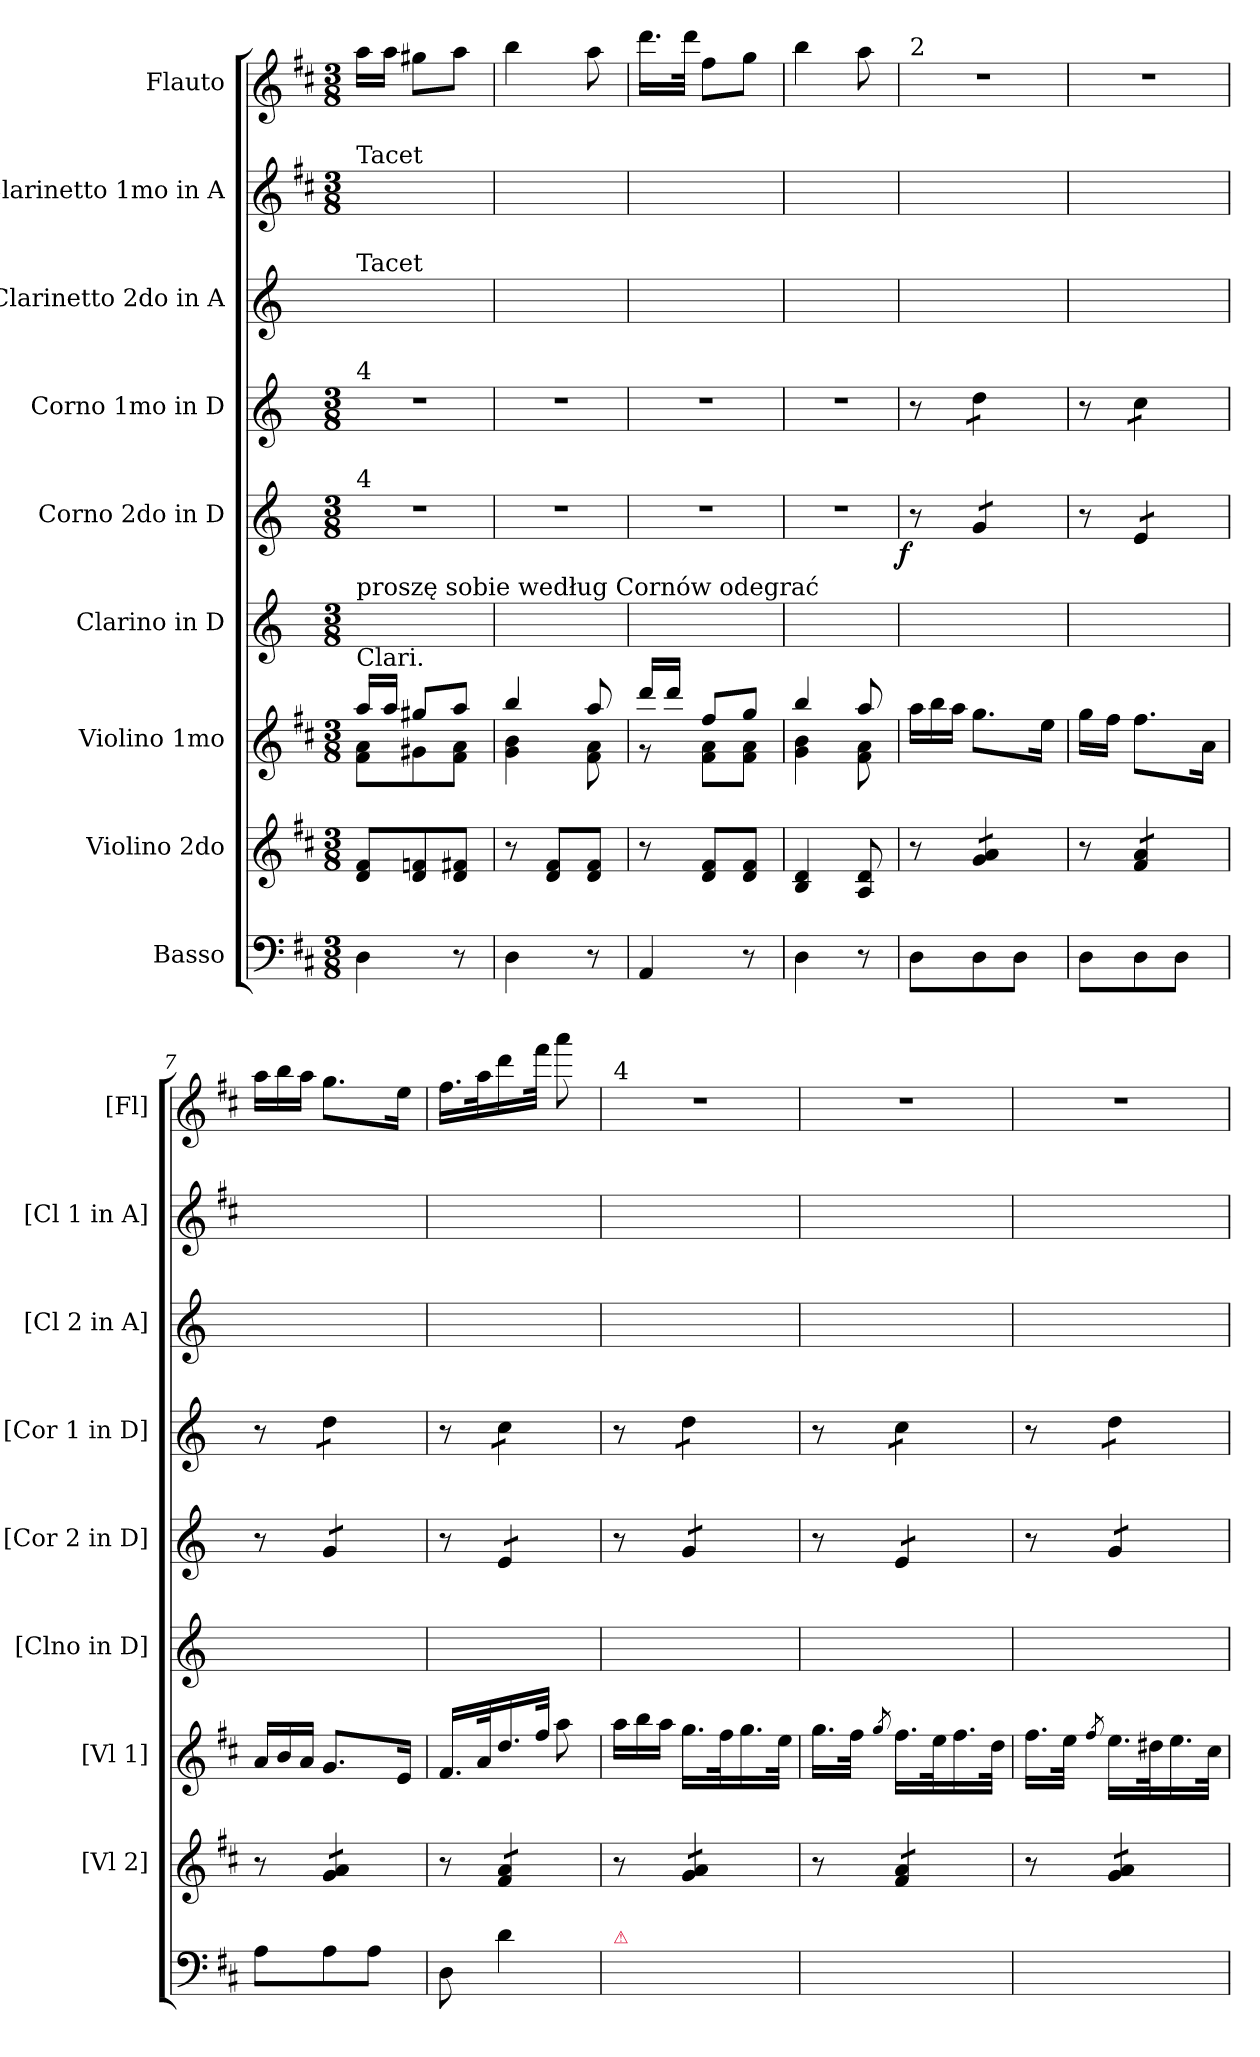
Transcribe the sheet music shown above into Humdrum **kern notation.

**kern	**kern	**kern	**kern	**kern	**dynam	**kern	**kern	**kern	**kern
*part9	*part8	*part7	*part6	*part5	*part5	*part4	*part3	*part2	*part1
*staff9	*staff8	*staff7	*staff6	*staff5	*staff5	*staff4	*staff3	*staff2	*staff1
*I"Basso	*I"Violino 2do	*I"Violino 1mo	*I"Clarino in D	*I"Corno 2do in D	*	*I"Corno 1mo in D	*I"Clarinetto 2do in A	*I"Clarinetto 1mo in A	*I"Flauto
*	*I'[Vl 2]	*I'[Vl 1]	*I'[Clno in D]	*I'[Cor 2 in D]	*	*I'[Cor 1 in D]	*I'[Cl 2 in A]	*I'[Cl 1 in A]	*I'[Fl]
*clefF4	*clefG2	*clefG2	*clefG2	*clefG2	*	*clefG2	*clefG2	*clefG2	*clefG2
*	*	*	*ITrd-1c-2	*ITrd6c10	*	*ITrd6c10	*ITrd2c3	*	*
*k[f#c#]	*k[f#c#]	*k[f#c#]	*k[f#c#]	*k[f#c#]	*	*k[f#c#]	*	*k[f#c#]	*k[f#c#]
*D:	*D:	*D:	*D:	*D:	*	*D:	*	*D:	*D:
*M3/8	*M3/8	*M3/8	*M3/8	*M3/8	*	*M3/8	*	*M3/8	*M3/8
=1	=1	=1	=1	=1	=1	=1	=1	=1	=1
*	*	*^	*	*	*	*	*	*	*
!	!	!	!	!	!	!	!	!	!LO:TX:a:t=Tacet	!
!	!	!	!	!	!	!	!	!LO:TX:a:t=Tacet	!	!
!	!	!	!	!	!	!	!LO:TX:a:t=4	!	!	!
!	!	!	!	!	!LO:TX:a:t=4	!	!	!	!	!
!	!	!	!	!LO:TX:a:t=proszę sobie według Cornów odegrać	!	!	!	!	!	!
!	!	!LO:TX:a:t=Clari.	!	!	!	!	!	!	!	!
4D\	8d/ 8f#/L	16aa/LL	8f#\ 8a\L	4.ryy	4.r	.	4.r	4.ryy	4.ryy	16aa\LL
.	.	16aa/JJ	.	.	.	.	.	.	.	16aa\JJ
.	8d/ 8fn/	8gg#X/L	8g#X\	.	.	.	.	.	.	8gg#X\L
8r	8d/ 8f#X/J	8aa/J	8f#\ 8a\J	.	.	.	.	.	.	8aa\J
=2	=2	=2	=2	=2	=2	=2	=2	=2	=2	=2
4D\	8r	4bb/	4g\ 4b\	4.ryy	4.r	.	4.r	4.ryy	4.ryy	4bb\
.	8d/ 8f#/L	.	.	.	.	.	.	.	.	.
8r	8d/ 8f#/J	8aa/	8f#\ 8a\	.	.	.	.	.	.	8aa\
=3	=3	=3	=3	=3	=3	=3	=3	=3	=3	=3
4AA/	8r	16ddd/LL	8r	4.ryy	4.r	.	4.r	4.ryy	4.ryy	16.ddd\LL
.	.	16ddd/JJ	.	.	.	.	.	.	.	.
.	.	.	.	.	.	.	.	.	.	32ddd\JJk
.	8d/ 8f#/L	8ff#/L	8f#\ 8a\L	.	.	.	.	.	.	8ff#\L
8r	8d/ 8f#/J	8gg/J	8f#\ 8a\J	.	.	.	.	.	.	8gg\J
=4	=4	=4	=4	=4	=4	=4	=4	=4	=4	=4
4D\	4B/ 4d/	4bb/	4g\ 4b\	4.ryy	4.r	.	4.r	4.ryy	4.ryy	4bb\
8r	8A/ 8d/	8aa/	8f#\ 8a\	.	.	.	.	.	.	8aa\
*	*	*v	*v	*	*	*	*	*	*	*
=5	=5	=5	=5	=5	=5	=5	=5	=5	=5
*	*	*Xtuplet	*	*	*	*	*	*	*
*	*	*^	*	*	*	*	*	*	*
!	!	!	!	!	!	!	!	!	!	!LO:TX:a:t=2
!	!	!	!	!	!	!LO:DY:rj	!	!	!	!
*	*	*v	*v	*	*	*	*	*	*	*
8D\L	8r	24aa\LL	4.ryy	8r	f	8r	4.ryy	4.ryy	4.r
.	.	24bb\	.	.	.	.	.	.	.
.	.	24aa\JJ	.	.	.	.	.	.	.
*	*tremolo	*	*	*	*	*	*	*	*
*	*	*	*	*tremolo	*	*	*	*	*
*	*	*	*	*	*	*tremolo	*	*	*
8D\	8g/ 8a/L	8.gg\L	.	8A/L	.	8e\L	.	.	.
8D\J	8g/ 8a/J	.	.	8A/J	.	8e\J	.	.	.
.	.	16ee\Jk	.	.	.	.	.	.	.
=6	=6	=6	=6	=6	=6	=6	=6	=6	=6
8D\L	8r	16gg\LL	4.ryy	8r	.	8r	4.ryy	4.ryy	4.r
.	.	16ff#\JJ	.	.	.	.	.	.	.
8D\	8f#/ 8a/L	8.ff#\L	.	8F#/L	.	8d\L	.	.	.
8D\J	8f#/ 8a/J	.	.	8F#/J	.	8d\J	.	.	.
.	.	16a\Jk	.	.	.	.	.	.	.
=7	=7	=7	=7	=7	=7	=7	=7	=7	=7
*	*	*	*	*	*	*	*	*	*Xtuplet
8A\L	8r	24a/LL	4.ryy	8r	.	8r	4.ryy	4.ryy	24aa\LL
.	.	24b/	.	.	.	.	.	.	24bb\
.	.	24a/JJ	.	.	.	.	.	.	24aa\JJ
8A\	8g/ 8a/L	8.g/L	.	8A/L	.	8e\L	.	.	8.gg\L
8A\J	8g/ 8a/J	.	.	8A/J	.	8e\J	.	.	.
.	.	16e/Jk	.	.	.	.	.	.	16ee\Jk
=8	=8	=8	=8	=8	=8	=8	=8	=8	=8
8D\	8r	16.f#/LL	4.ryy	8r	.	8r	4.ryy	4.ryy	16.ff#\LL
.	.	32a/K	.	.	.	.	.	.	32aa\K
!	!	!	!	!	!	!	!	!	!LO:N:vis=16
4d\	8f#/ 8a/L	16.dd/	.	8F#/L	.	8d\L	.	.	16.ddd\
.	.	32ff#/JJk	.	.	.	.	.	.	32fff#\JJk
.	8f#/ 8a/J	8aa\	.	8F#/J	.	8d\J	.	.	8aaa\
=9	=9	=9	=9	=9	=9	=9	=9	=9	=9
!	!	!	!	!	!	!	!	!	!LO:TX:a:t=4
!LO:TX:a:color=crimson:t=⚠	!	!	!	!	!	!	!	!	!
4.ryy	8r	24aa\LL	4.ryy	8r	.	8r	4.ryy	4.ryy	4.r
.	.	24bb\	.	.	.	.	.	.	.
.	.	24aa\JJ	.	.	.	.	.	.	.
.	8g/ 8a/L	16.gg\LL	.	8A/L	.	8e\L	.	.	.
.	.	32ff#\K	.	.	.	.	.	.	.
.	8g/ 8a/J	16.gg\	.	8A/J	.	8e\J	.	.	.
.	.	32ee\JJk	.	.	.	.	.	.	.
=10	=10	=10	=10	=10	=10	=10	=10	=10	=10
4.ryy	8r	16.gg\LL	4.ryy	8r	.	8r	4.ryy	4.ryy	4.r
.	.	32ff#\JJk	.	.	.	.	.	.	.
.	.	8qgg/	.	.	.	.	.	.	.
.	8f#/ 8a/L	16.ff#\LL	.	8F#/L	.	8d\L	.	.	.
.	.	32ee\K	.	.	.	.	.	.	.
.	8f#/ 8a/J	16.ff#\	.	8F#/J	.	8d\J	.	.	.
.	.	32dd\JJk	.	.	.	.	.	.	.
=11	=11	=11	=11	=11	=11	=11	=11	=11	=11
4.ryy	8r	16.ff#\LL	4.ryy	8r	.	8r	4.ryy	4.ryy	4.r
.	.	32ee\JJk	.	.	.	.	.	.	.
.	.	8qff#/	.	.	.	.	.	.	.
.	8g/ 8a/L	16.ee\LL	.	8A/L	.	8e\L	.	.	.
.	.	32dd#X\K	.	.	.	.	.	.	.
.	8g/ 8a/J	16.ee\	.	8A/J	.	8e\J	.	.	.
*	*	*	*	*	*	*Xtremolo	*	*	*
*	*	*	*	*Xtremolo	*	*	*	*	*
*	*Xtremolo	*	*	*	*	*	*	*	*
.	.	32cc#\JJk	.	.	.	.	.	.	.
=	=	=	=	=	=	=	=	=	=
*-	*-	*-	*-	*-	*-	*-	*-	*-	*-
